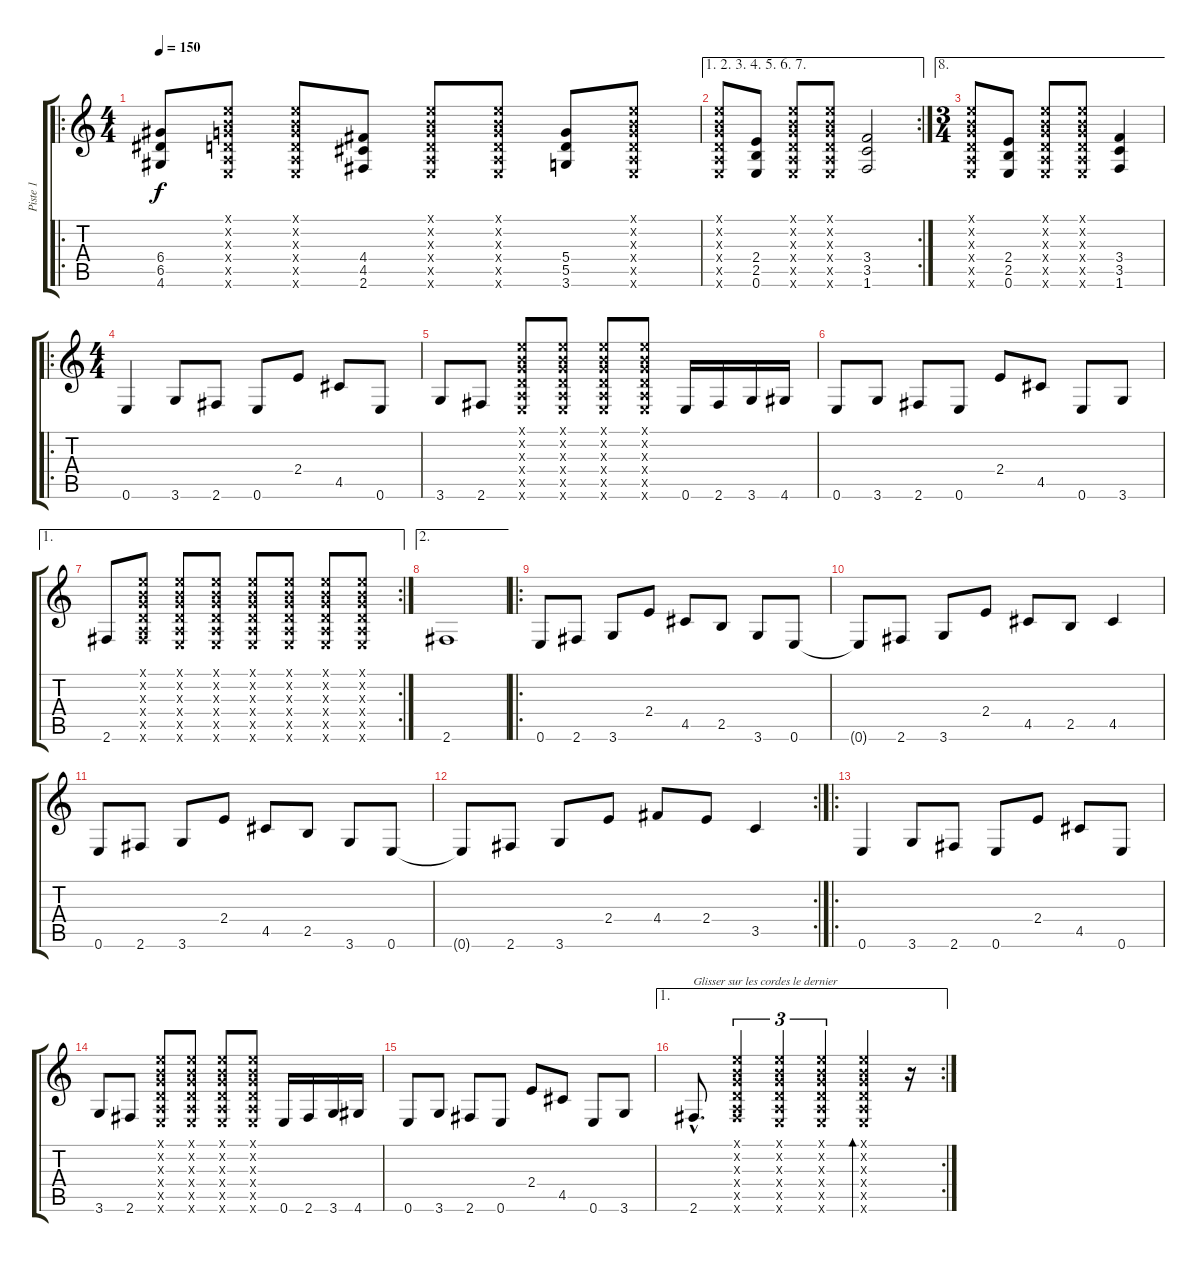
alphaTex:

\track ("Piste 1" "Piste 1") {instrument distortionguitar}
\staff {score tabs}
\tuning (E4 B3 G3 D3 A2 E2) {hide}
\ro
\ts (4 4)
\tempo 150
\clef g2
\ks c
(6.4 6.5 4.6).8{dy f instrument distortionguitar} (0.1{x} 0.2{x} 0.3{x} 0.4{x} 0.5{x} 0.6{x}).8 (0.1{x} 0.2{x} 0.3{x} 0.4{x} 0.5{x} 0.6{x}).8 (4.4 4.5 2.6).8 (0.1{x} 0.2{x} 0.3{x} 0.4{x} 0.5{x} 0.6{x}).8 (0.1{x} 0.2{x} 0.3{x} 0.4{x} 0.5{x} 0.6{x}).8 (5.4 5.5 3.6).8 (0.1{x} 0.2{x} 0.3{x} 0.4{x} 0.5{x} 0.6{x}).8 |
\ae (1 2 3 4 5 6 7)
\rc 2
(0.1{x} 0.2{x} 0.3{x} 0.4{x} 0.5{x} 0.6{x}).8 (2.4 2.5 0.6).8 (0.1{x} 0.2{x} 0.3{x} 0.4{x} 0.5{x} 0.6{x}).8 (0.1{x} 0.2{x} 0.3{x} 0.4{x} 0.5{x} 0.6{x}).8 (3.4 3.5 1.6).2 |
\ae 8
\ts (3 4)
(0.1{x} 0.2{x} 0.3{x} 0.4{x} 0.5{x} 0.6{x}).8 (2.4 2.5 0.6).8 (0.1{x} 0.2{x} 0.3{x} 0.4{x} 0.5{x} 0.6{x}).8 (0.1{x} 0.2{x} 0.3{x} 0.4{x} 0.5{x} 0.6{x}).8 (3.4 3.5 1.6).4 |
\ro
\ts (4 4)
0.6.4 3.6.8 2.6.8 0.6.8 2.4.8 4.5.8 0.6.8 |
3.6.8 2.6.8 (0.1{x} 0.2{x} 0.3{x} 0.4{x} 0.5{x} 0.6{x}).8 (0.1{x} 0.2{x} 0.3{x} 0.4{x} 0.5{x} 0.6{x}).8 (0.1{x} 0.2{x} 0.3{x} 0.4{x} 0.5{x} 0.6{x}).8 (0.1{x} 0.2{x} 0.3{x} 0.4{x} 0.5{x} 0.6{x}).8 0.6.16 2.6.16 3.6.16 4.6.16 |
0.6.8 3.6.8 2.6.8 0.6.8 2.4.8 4.5.8 0.6.8 3.6.8 |
\ae 1
\rc 2
2.6.8 (0.1{x} 0.2{x} 0.3{x} 0.4{x} 0.5{x} 2.6{x}).8 (0.1{x} 0.2{x} 0.3{x} 0.4{x} 0.5{x} 0.6{x}).8 (0.1{x} 0.2{x} 0.3{x} 0.4{x} 0.5{x} 0.6{x}).8 (0.1{x} 0.2{x} 0.3{x} 0.4{x} 0.5{x} 0.6{x}).8 (0.1{x} 0.2{x} 0.3{x} 0.4{x} 0.5{x} 0.6{x}).8 (0.1{x} 0.2{x} 0.3{x} 0.4{x} 0.5{x} 0.6{x}).8 (0.1{x} 0.2{x} 0.3{x} 0.4{x} 0.5{x} 0.6{x}).8 |
\ae 2
2.6.1 |
\ro
0.6.8 2.6.8 3.6.8 2.4.8 4.5.8 2.5.8 3.6.8 0.6.8 |
0.6{t}.8 2.6.8 3.6.8 2.4.8 4.5.8 2.5.8 4.5.4 |
0.6.8 2.6.8 3.6.8 2.4.8 4.5.8 2.5.8 3.6.8 0.6.8 |
\rc 2
0.6{t}.8 2.6.8 3.6.8 2.4.8 4.4.8 2.4.8 3.5.4 |
\ro
0.6.4 3.6.8 2.6.8 0.6.8 2.4.8 4.5.8 0.6.8 |
3.6.8 2.6.8 (0.1{x} 0.2{x} 0.3{x} 0.4{x} 0.5{x} 0.6{x}).8 (0.1{x} 0.2{x} 0.3{x} 0.4{x} 0.5{x} 0.6{x}).8 (0.1{x} 0.2{x} 0.3{x} 0.4{x} 0.5{x} 0.6{x}).8 (0.1{x} 0.2{x} 0.3{x} 0.4{x} 0.5{x} 0.6{x}).8 0.6.16 2.6.16 3.6.16 4.6.16 |
0.6.8 3.6.8 2.6.8 0.6.8 2.4.8 4.5.8 0.6.8 3.6.8 |
\ae 1
\rc 2
2.6{hac}.8{d txt "Glisser sur les cordes le dernier"} (0.1{x} 0.2{x} 0.3{x} 0.4{x} 0.5{x} 2.6{x}).4{tu (3 2)} (0.1{x} 0.2{x} 0.3{x} 0.4{x} 0.5{x} 0.6{x}).4{tu (3 2)} (0.1{x} 0.2{x} 0.3{x} 0.4{x} 0.5{x} 0.6{x}).4{tu (3 2)} (0.1{x} 0.2{x} 0.3{x} 0.4{x} 0.5{x} 0.6{x}).4{bd 480} r.16
